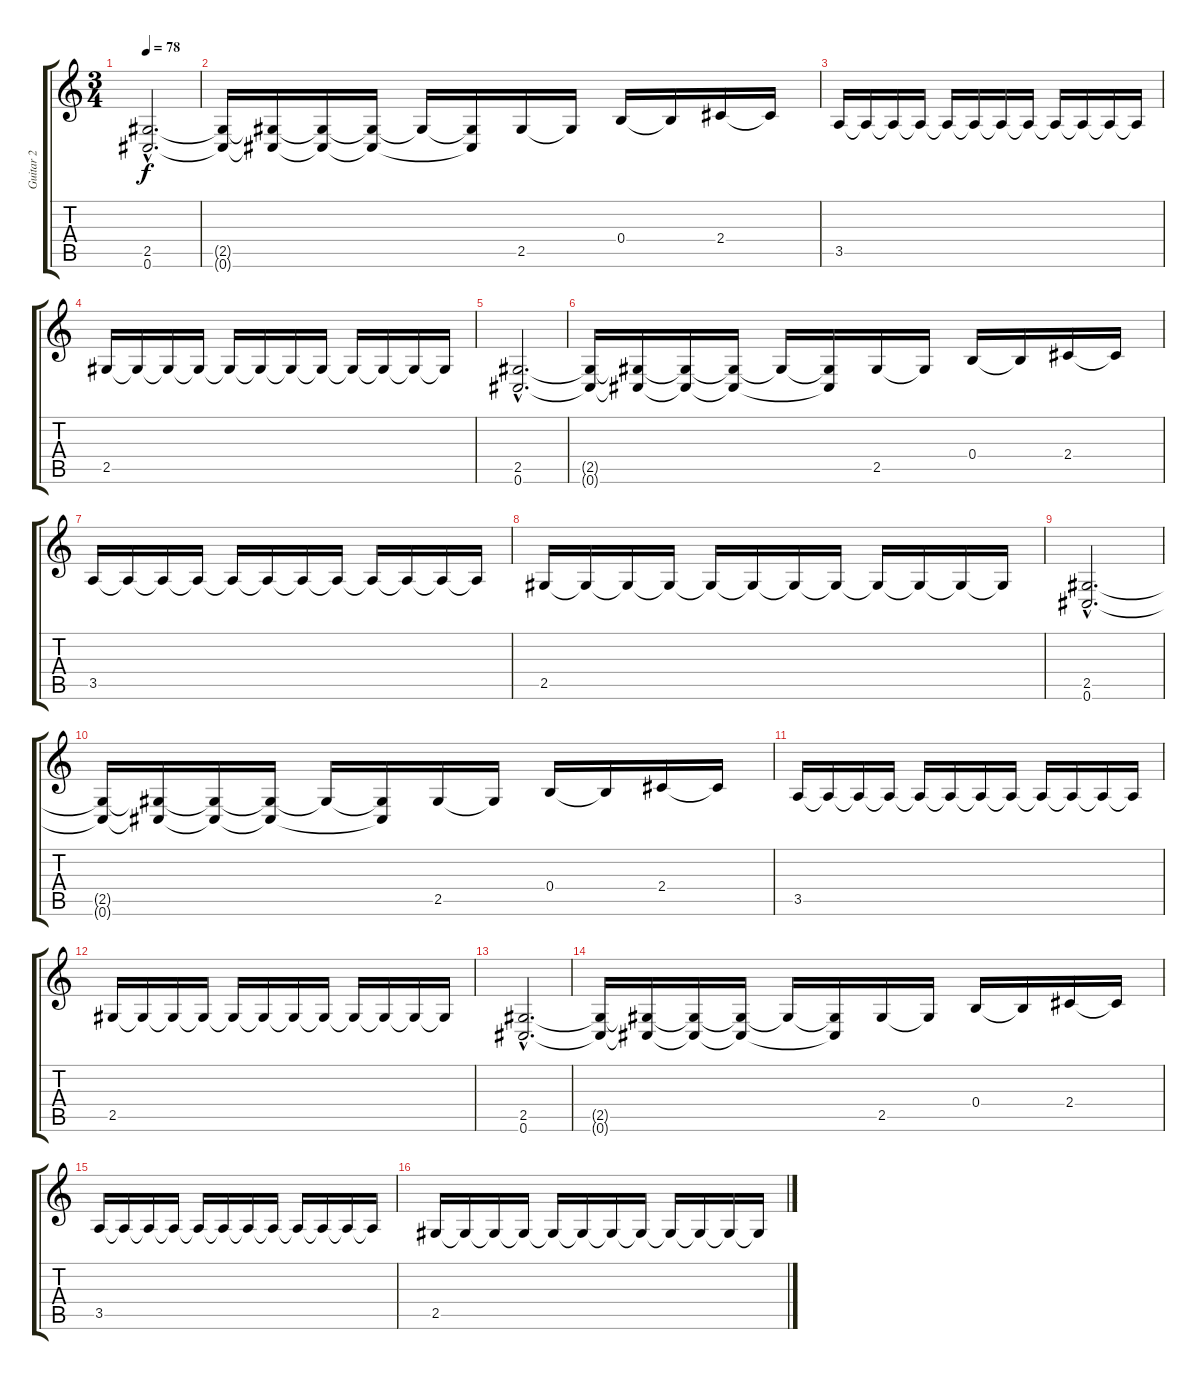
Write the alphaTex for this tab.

\track ("Guitar 2" "Guitar 2") {instrument distortionguitar}
\staff {score tabs}
\tuning (Db4 Ab3 E3 B2 Gb2 Db2) {hide}
\ts (3 4)
\tempo 78
\clef g2
\ks c
(2.5{hac} 0.6{hac}).2{d dy f volume 13} |
(2.5{t} 0.6{t}).16 (2.5{t} 0.6{t}).16 (2.5{t} 0.6{t}).16 (2.5{t} 0.6{t}).16 2.5{t}.16 (2.5{t} 0.6{t}).16 2.5.16 2.5{t}.16 0.4.16 0.4{t}.16 2.4.16 2.4{t}.16 |
3.5.16 3.5{t}.16 3.5{t}.16 3.5{t}.16 3.5{t}.16 3.5{t}.16 3.5{t}.16 3.5{t}.16 3.5{t}.16 3.5{t}.16 3.5{t}.16 3.5{t}.16 |
2.5.16 2.5{t}.16 2.5{t}.16 2.5{t}.16 2.5{t}.16 2.5{t}.16 2.5{t}.16 2.5{t}.16 2.5{t}.16 2.5{t}.16 2.5{t}.16 2.5{t}.16 |
(2.5{hac} 0.6{hac}).2{d volume 13} |
(2.5{t} 0.6{t}).16 (2.5{t} 0.6{t}).16 (2.5{t} 0.6{t}).16 (2.5{t} 0.6{t}).16 2.5{t}.16 (2.5{t} 0.6{t}).16 2.5.16 2.5{t}.16 0.4.16 0.4{t}.16 2.4.16 2.4{t}.16 |
3.5.16 3.5{t}.16 3.5{t}.16 3.5{t}.16 3.5{t}.16 3.5{t}.16 3.5{t}.16 3.5{t}.16 3.5{t}.16 3.5{t}.16 3.5{t}.16 3.5{t}.16 |
2.5.16 2.5{t}.16 2.5{t}.16 2.5{t}.16 2.5{t}.16 2.5{t}.16 2.5{t}.16 2.5{t}.16 2.5{t}.16 2.5{t}.16 2.5{t}.16 2.5{t}.16 |
(2.5{hac} 0.6{hac}).2{d volume 13} |
(2.5{t} 0.6{t}).16 (2.5{t} 0.6{t}).16 (2.5{t} 0.6{t}).16 (2.5{t} 0.6{t}).16 2.5{t}.16 (2.5{t} 0.6{t}).16 2.5.16 2.5{t}.16 0.4.16 0.4{t}.16 2.4.16 2.4{t}.16 |
3.5.16 3.5{t}.16 3.5{t}.16 3.5{t}.16 3.5{t}.16 3.5{t}.16 3.5{t}.16 3.5{t}.16 3.5{t}.16 3.5{t}.16 3.5{t}.16 3.5{t}.16 |
2.5.16 2.5{t}.16 2.5{t}.16 2.5{t}.16 2.5{t}.16 2.5{t}.16 2.5{t}.16 2.5{t}.16 2.5{t}.16 2.5{t}.16 2.5{t}.16 2.5{t}.16 |
(2.5{hac} 0.6{hac}).2{d volume 13} |
(2.5{t} 0.6{t}).16 (2.5{t} 0.6{t}).16 (2.5{t} 0.6{t}).16 (2.5{t} 0.6{t}).16 2.5{t}.16 (2.5{t} 0.6{t}).16 2.5.16 2.5{t}.16 0.4.16 0.4{t}.16 2.4.16 2.4{t}.16 |
3.5.16 3.5{t}.16 3.5{t}.16 3.5{t}.16 3.5{t}.16 3.5{t}.16 3.5{t}.16 3.5{t}.16 3.5{t}.16 3.5{t}.16 3.5{t}.16 3.5{t}.16 |
2.5.16 2.5{t}.16 2.5{t}.16 2.5{t}.16 2.5{t}.16 2.5{t}.16 2.5{t}.16 2.5{t}.16 2.5{t}.16 2.5{t}.16 2.5{t}.16 2.5{t}.16
